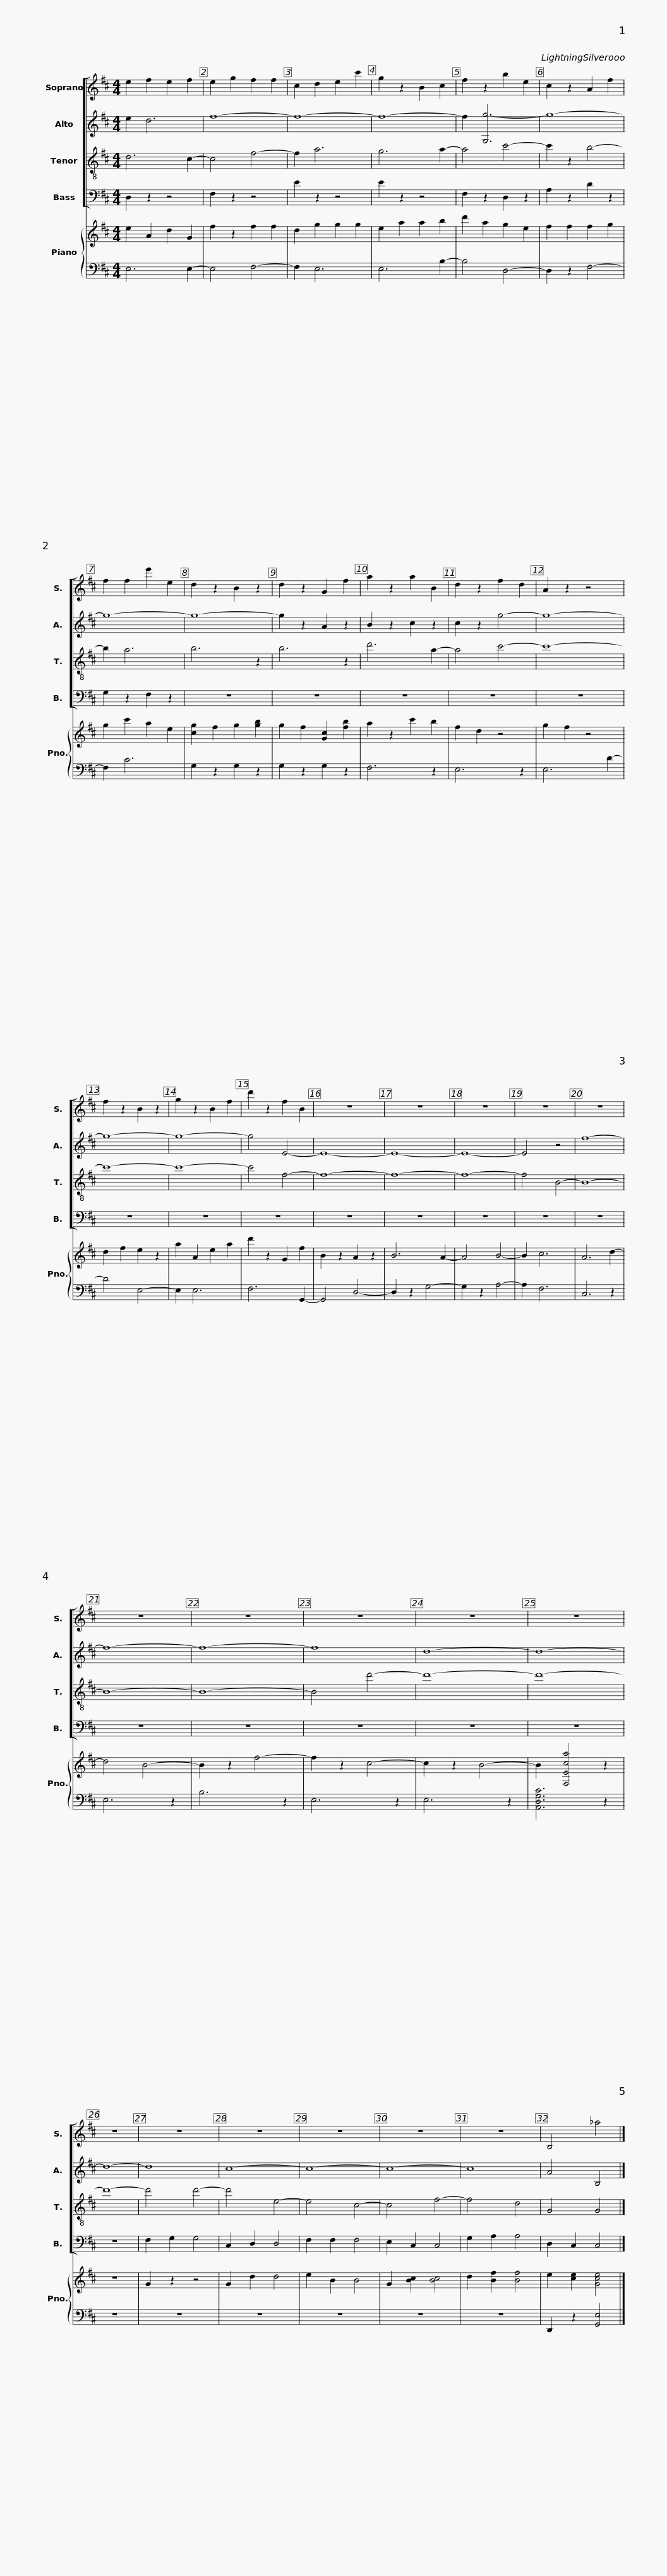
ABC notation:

X:1
%%score [ 1 2 3 4 ] { 5 | 6 }
L:1/8
M:4/4
I:linebreak $
K:D
V:1 treble
V:2 treble
V:3 treble-8
V:4 bass
V:5 treble
V:6 bass
V:1
 e2 f2 e2 f2 | e2 g2 f2 f2 | c2 d2 e2 c'2 | g2 z2 B2 c2 | f2 z2 b2 e2 | %5
 c2 z2 A2 f2 | f2 f2 e'2 e2 | d2 z2 B2 z2 |$ d2 z2 G2 f2 | a2 z2 a2 B2 | %10
 d2 z2 f2 d2 | A2 z2 z4 | f2 z2 B2 z2 | g2 z2 B2 f2 | d'2 z2 f2 B2 | %15
 z8 | z8 |$ z8 | z8 | z8 | %20
 z8 | z8 | z8 | z8 | z8 | %25
 z8 | z8 |$ z8 | z8 | z8 | %30
 z8 | B,4 _a4 |] %32
V:2
 e2 d6 | f8- | f8- | f8- | f2 [G,g-]6 | %5
 g8- | g8- | g8- |$ g2 z2 A2 z2 | B2 z2 c2 z2 | %10
 c2 z2 g4- | g8- | g8- | g8- | g4 E4- | %15
 E8- | E8- |$ E8- | E4 z4 | f8- | %20
 f8- | f8- | f8 | d8- | d8- | %25
 d8- | d8 |$ c8- | c8- | c8- | %30
 c8 | A4 B,4 |] %32
V:3
 d6 c2- | c4 f4- | f2 a6 | g6 a2- | a4 c'4- | %5
 c'2 z2 b4- | b2 a6 | b6 z2 |$ b6 z2 | d'6 a2- | %10
 a4 c'4- | c'8- | c'8- | c'8- | c'4 f4- | %15
 f8- | f8- |$ f8- | f4 B4- | B8- | %20
 B8- | B8- | B4 d'4- | d'8- | d'8- | %25
 d'8- | d'4 d'4- |$ d'4 e4- | e4 c4- | c4 f4- | %30
 f4 d4 | G4 G4 |] %32
V:4
 D,2 z2 z4 | F,2 z2 z4 | E2 z2 z4 | E2 z2 z4 | F,2 z2 D,2 z2 | %5
 A,2 z2 D2 z2 | G,2 z2 F,2 z2 | z8 |$ z8 | z8 | %10
 z8 | z8 | z8 | z8 | z8 | %15
 z8 | z8 |$ z8 | z8 | z8 | %20
 z8 | z8 | z8 | z8 | z8 | %25
 z8 | F,2 G,2 G,4 |$ C,2 D,2 D,4 | F,2 F,2 F,4 | E,2 C,2 C,4 | %30
 G,2 A,2 A,4 | D,2 C,2 C,4 |] %32
V:5
 e2 A2 d2 G2 | f2 z2 f2 f2 | d2 g2 g2 g2 | e2 a2 a2 b2 | d'2 a2 g2 e2 | %5
 f2 f2 f2 g2 | g2 c'2 a2 e2 | [cg]2 f2 g2 [gb]2 |$ g2 f2 [Gc]2 [fb]2 | a2 z2 c'2 b2 | %10
 f2 d2 z4 | g2 f2 z4 | d2 f2 e2 z2 | a2 A2 e2 a2 | d'2 z2 G2 f2 | %15
 B2 z2 A2 z2 | B6 A2- |$ A4 B4- | B2 c6 | A6 d2- | %20
 d4 B4- | B2 z2 f4- | f2 z2 c4- | c2 z2 B4- | B2 [F,Eca]4 z2 | %25
 z8 | G2 z2 z4 |$ G2 d2 d4 | e2 B2 B4 | G2 [Bc]2 [Bc]4 | %30
 d2 [Bf]2 [Bf]4 | e2 [ce]2 [Gce]4 |] %32
V:6
 E,6 E,2- | E,4 F,4- | F,2 E,6 | E,6 B,2- | B,4 D,4- | %5
 D,2 z2 F,4- | F,2 C6 | G,2 z2 G,2 z2 |$ G,2 z2 G,2 z2 | F,6 z2 | %10
 E,6 z2 | E,6 D2- | D4 E,4- | E,2 E,6 | F,6 G,,2- | %15
 G,,4 D,4- | D,2 z2 G,4- |$ G,2 z2 A,4- | A,2 F,6 | C,6 z2 | %20
 E,6 z2 | B,6 z2 | E,6 z2 | E,6 z2 | [A,,D,G,C]6 z2 | %25
 z8 | z8 |$ z8 | z8 | z8 | %30
 z8 | D,,2 z2 [G,,E,]4 |] %32
